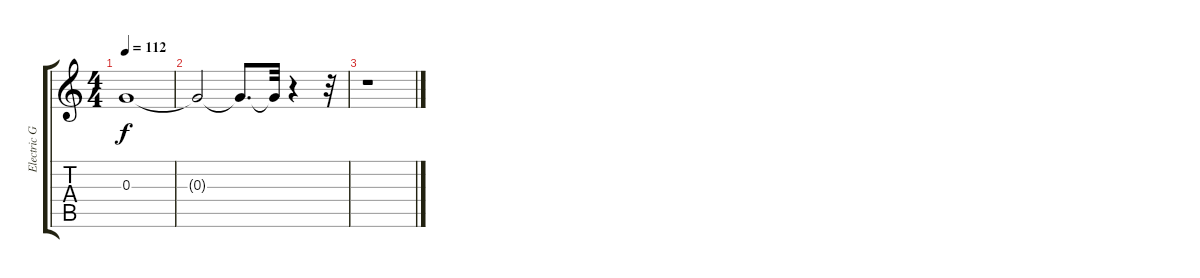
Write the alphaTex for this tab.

\track ("Electric Guitar" "Electric G") {instrument electricguitarjazz}
\staff {score tabs}
\tuning (E4 B3 G3 D3 A2 E2) {hide}
\ts (4 4)
\tempo 112
\clef g2
\ks c
0.3{t}.1{dy f} |
0.3{t}.2 0.3{t}.8{d} 0.3{t}.32 r.4 r.32 |
r.1
